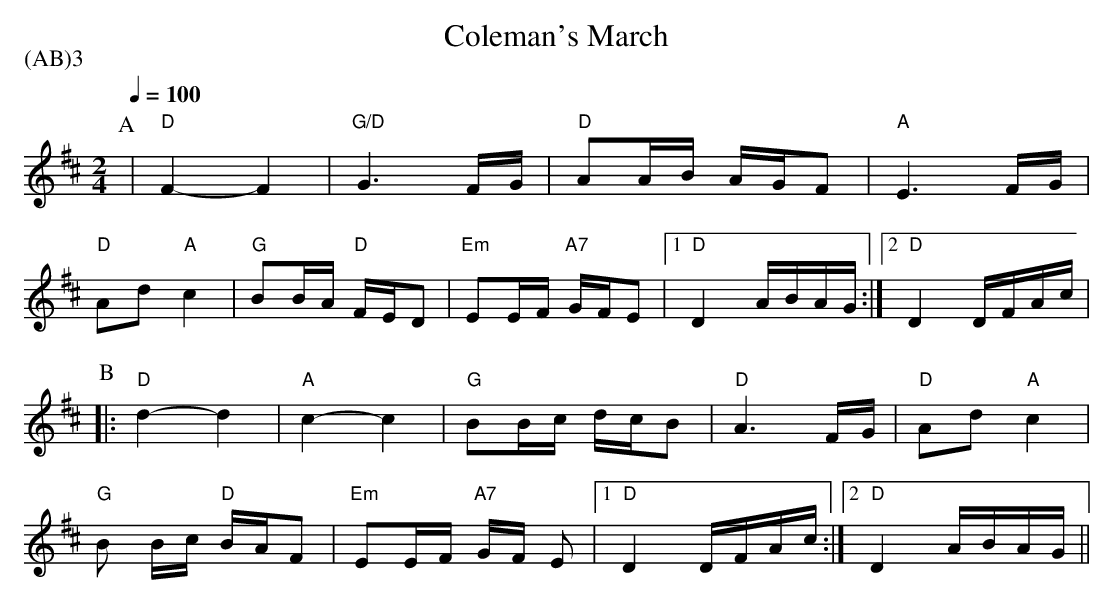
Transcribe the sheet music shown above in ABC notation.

X:1
T:Coleman's March
P:(AB)3
M:2/4
L:1/16
Q:1/4=100
K:D
P:A
|   "D"  F4-F4      |  "G/D"  G6FG          |  "D"  A2AB AGF2      |  "A" E6FG  |
    "D" A2d2 "A" c4 |  "G"    B2BA "D" FED2 |  "Em" E2EF "A7" GFE2 |1 "D" D4ABAG  :|2 "D" D4DFAc  |
P:B
|:  "D" d4-d4          |  "A"    c4-c4            |  "G"  B2Bc dcB2      |  "D" A6 FG    | "D" A2d2"A"c4 |
    "G" B2 Bc "D" BAF2 |  "Em"   E2EF  "A7"  GF E2|1 "D"  D4DFAc        :|2"D"D4ABAG     ||
